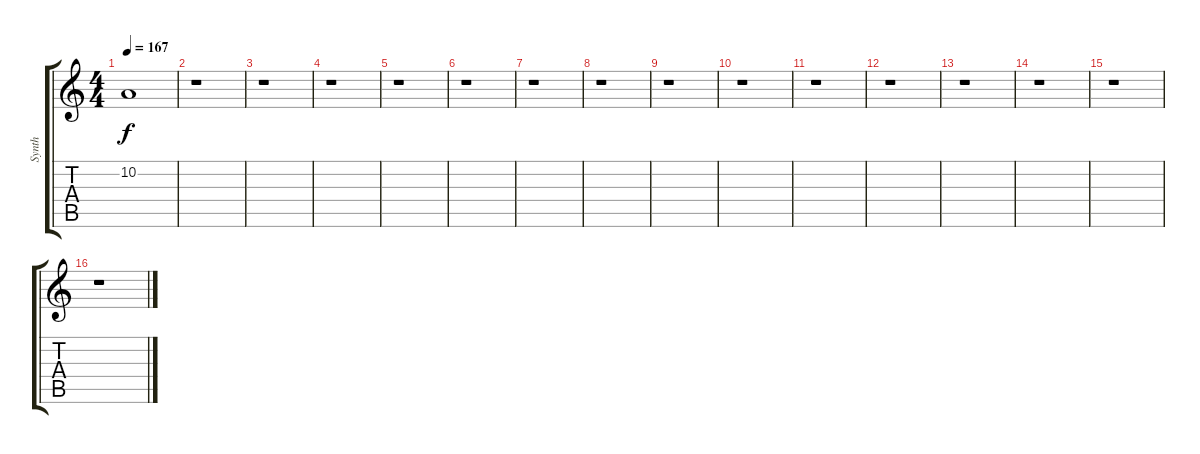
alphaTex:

\track ("Synth" "Synth") {instrument synthstrings1}
\staff {score tabs}
\tuning (E4 B3 G3 D3 A2 D2) {hide}
\ts (4 4)
\tempo 167
\clef g2
\ks c
10.2{t}.1{dy f} |
r.1 |
r.1 |
r.1 |
r.1 |
r.1 |
r.1 |
r.1 |
r.1 |
r.1 |
r.1 |
r.1 |
r.1 |
r.1 |
r.1 |
r.1
